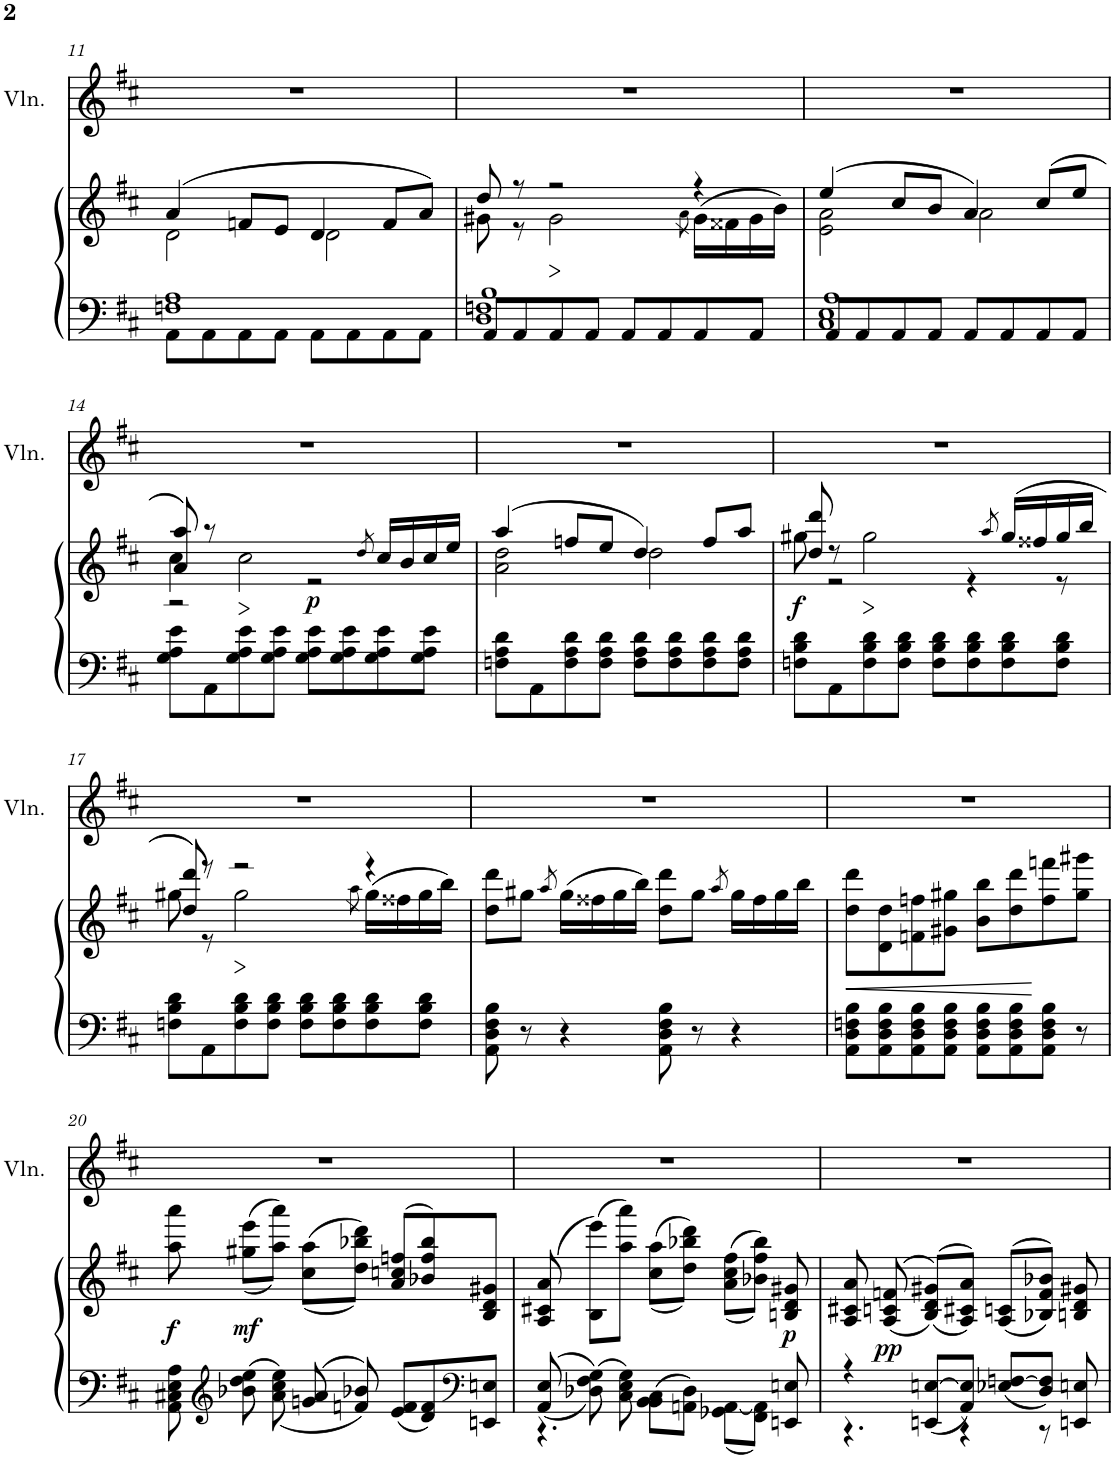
**kern	**kern	**dynam	**kern
*part2	*part2	*part2	*part1
*staff3	*staff2	*staff2/3	*staff1
*I"Piano	*	*	*I"Violin
*I'Pno	*	*	*I'Vln.
!!LO:PB:g=z
*clefF4	*clefG2	*	*clefG2
*k[f#c#]	*k[f#c#]	*	*k[f#c#]
*M4/4	*M4/4	*	*M4/4
*met(c)	*met(c)	*	*met(c)
=11	=11	=11	=11
*^	*^	*	*
1Fn 1A	8AA\L	(>4a/	2d\	.	1r
.	8AA\	.	.	.	.
.	8AA\	8fn/L	.	.	.
.	8AA\J	8e/J	.	.	.
.	8AA\L	4d/	2d\	.	.
.	8AA\	.	.	.	.
.	8AA\	8f/L	.	.	.
.	8AA\J	8a/J)	.	.	.
=12	=12	=12	=12	=12	=12
*	*^	*	*	*	*
1B	1D 1Fn	8AA/L	8dd/	8g#X\	.	1r
.	.	8AA/	8r	8r	.	.
!	!	!	!	!	!LO:HP:b	!
.	.	8AA/	2r	2g#\	>	.
.	.	8AA/J	.	.	.	.
.	.	8AA/L	.	.	.	.
.	.	8AA/	.	.	.	.
.	.	.	.	8qa\	.	.
.	.	8AA/	4r	(>16g#\LL	.	.
.	.	.	.	16f##X\	.	.
.	.	8AA/J	.	16g#\	.	.
.	.	.	.	16b\JJ)	.	.
=13	=13	=13	=13	=13	=13	=13
1A	1C# 1E	8AA/L	(>4ee/	2e\ 2a\	.	1r
.	.	8AA/	.	.	.	.
.	.	8AA/	8cc#/L	.	.	.
.	.	8AA/J	8b/J	.	.	.
.	.	8AA/L	4a/)	2a\	.	.
.	.	8AA/	.	.	.	.
.	.	8AA/	(>8cc#/L	.	.	.
.	.	8AA/J	8ee/J	.	.	.
*v	*v	*v	*	*	*	*
!!LO:LB:g=z
=14	=14	=14	=14	=14
*	*	*^	*	*
8G\ 8A\ 8e\L	8a/ 8aa/)	4cc#\	2r	.	1r
8AA\	8r	.	.	.	.
!	!	!	!	!LO:HP:n=1:b	!
8G\ 8A\ 8e\	2cc#\	2.ryy	.	] >	.
8G\ 8A\ 8e\J	.	.	.	.	.
!	!	!	!	!LO:DY:a=2	!
8G\ 8A\ 8e\L	.	.	2r	p	.
8G\ 8A\ 8e\	.	.	.	.	.
.	8qdd/	.	.	.	.
8G\ 8A\ 8e\	16cc#/LL	.	.	.	.
.	16b/	.	.	.	.
8G\ 8A\ 8e\J	16cc#/	.	.	.	.
.	16ee/JJ	.	.	.	.
*	*	*v	*v	*	*
=15	=15	=15	=15	=15
8Fn\ 8A\ 8d\L	(>4aa/	2a\ 2dd\	.	1r
8AA\	.	.	.	.
8F\ 8A\ 8d\	8ffn/L	.	.	.
8F\ 8A\ 8d\J	8ee/J	.	.	.
8F\ 8A\ 8d\L	4dd/)	2dd\	.	.
8F\ 8A\ 8d\	.	.	.	.
8F\ 8A\ 8d\	8ff/L	.	.	.
8F\ 8A\ 8d\J	8aa/J	.	.	.
=16	=16	=16	=16	=16
!	!	!	!LO:DY:b	!
8Fn\ 8B\ 8d\L	8dd/ 8ddd/	8gg#X\	f	1r
8AA\	8r	2r	.	.
!	!	!	!LO:HP:n=1:b	!
8F\ 8B\ 8d\	2gg#\	.	] >	.
8F\ 8B\ 8d\J	.	.	.	.
8F\ 8B\ 8d\L	.	.	.	.
8F\ 8B\ 8d\	.	4r	.	.
.	8qaa/	.	.	.
8F\ 8B\ 8d\	(>16gg#/LL	.	.	.
.	16ff##X/	.	.	.
8F\ 8B\ 8d\J	16gg#/	8r	.	.
.	16bb/JJ	.	.	.
!!LO:LB:g=z
=17	=17	=17	=17	=17
8Fn\ 8B\ 8d\L	8dd/ 8ddd/)	8gg#X\	.	1r
8AA\	8r	8r	.	.
!	!	!	!LO:HP:n=1:b	!
8F\ 8B\ 8d\	2r	2gg#\	] >	.
8F\ 8B\ 8d\J	.	.	.	.
8F\ 8B\ 8d\L	.	.	.	.
8F\ 8B\ 8d\	.	.	.	.
.	.	8qaa\	.	.
8F\ 8B\ 8d\	4r	(>16gg#\LL	.	.
.	.	16ff##X\	.	.
8F\ 8B\ 8d\J	.	16gg#\	.	.
.	.	16bb\JJ)	.	.
*	*v	*v	*	*
=18	=18	=18	=18
8AA\ 8D\ 8F#\ 8B\	8dd\ 8ddd\L	.	1r
8r	8gg#X\J	.	.
.	8qaa/	.	.
4r	(>16gg#\LL	.	.
.	16ff##X\	.	.
.	16gg#\	.	.
.	16bb\JJ)	.	.
8AA\ 8D\ 8F#\ 8B\	8dd\ 8ddd\L	.	.
8r	8gg#\J	.	.
.	8qaa/	.	.
4r	16gg#\LL	.	.
.	16ff##\	.	.
.	16gg#\	.	.
.	16bb\JJ	.	.
=19	=19	=19	=19
8AA\ 8D\ 8Fn\ 8B\L	8dd\ 8ddd\L	.	1r
8AA\ 8D\ 8F\ 8B\	8d\ 8dd\	.	.
8AA\ 8D\ 8F\ 8B\	8fn\ 8ffn\	.	.
8AA\ 8D\ 8F\ 8B\J	8g#X\ 8gg#X\J	.	.
8AA\ 8D\ 8F\ 8B\L	8b\ 8bb\L	.	.
8AA\ 8D\ 8F\ 8B\	8dd\ 8ddd\	.	.
8AA\ 8D\ 8F\ 8B\J	8ff\ 8fffn\	]	.
8r	8gg#\ 8ggg#X\J	.	.
!!LO:LB:g=z
=20	=20	=20	=20
!	!	!LO:DY:b	!
8AA\ 8C#X\ 8E\ 8A\	8aa\ 8aaa\	f	1r
*clefG2	*	*	*
!	!	!LO:DY:b	!
8b-X\ 8dd\ 8ee\	(>(<8gg#X\ 8eee\L	mf	.
8a\ 8cc#\ 8ee\	8aa\ 8aaa\J))	.	.
8gn/ 8a/	(<(>8cc#\ 8aa\L	.	.
8fn/ 8b-X/	8dd\ 8bb-X\ 8ddd\J))	.	.
8e/ 8f/L	(>8a/ 8ccn/ 8ffn/L	.	.
8d/ 8f/	8b-X/ 8ff/ 8bb-/)	.	.
*clefF4	*	*	*
8EEn/ 8En/J	8B/ 8d/ 8g#X/J	.	.
=21	=21	=21	=21
*^	*	*	*
8AA/ 8E/	4.r	(>8A/ 8c#X/ 8a/	.	1r
8D-X\ 8F#\ 8G\	.	(>8B\ 8eee\L)	.	.
8C#\ 8E\ 8G\	.	8aa\ 8aaa\J)	.	.
4BB\	8BB\ 8C#\L	(>(<8cc#\ 8aa\L	.	.
.	8AAn\ 8D-\J	8dd\ 8bb-X\ 8ddd\J))	.	.
4ryy	8GG-X\ [8AA\L	(>(<8a\ 8cc#\ 8ff#\L	.	.
.	8FF#\ 8AA\]J	8b-X\ 8ff#\ 8bb-\J))	.	.
!	!	!	!LO:DY:b	!
8ryy	8EEn/ 8En/	8Bn/ 8d/ 8g#X/	p	.
=22	=22	=22	=22	=22
4r	4.r	8A/ 8c#X/ 8a/	.	1r
!	!	!	!LO:DY:b	!
.	.	(>(<8A/ 8cn/ 8fn/	pp	.
8EEn/ [8En/L	.	(>(<8B/ 8d/ 8g#X/L))	.	.
8AA/ 8E/]J	4r	8A/ 8c#X/ 8a/J))	.	.
8E-X/ [8Fn/L	.	(>(<8A/ 8cn/L	.	.
8D/ 8F/]J	8r	8B-X/ 8f/ 8b-X/J))	.	.
8EEn/ 8En/	8ryy	8Bn/ 8d/ 8g#X/	.	.
8ryy	8ryy	8ryy	.	.
*v	*v	*	*	*
=	=	=	=
*-	*-	*-	*-
